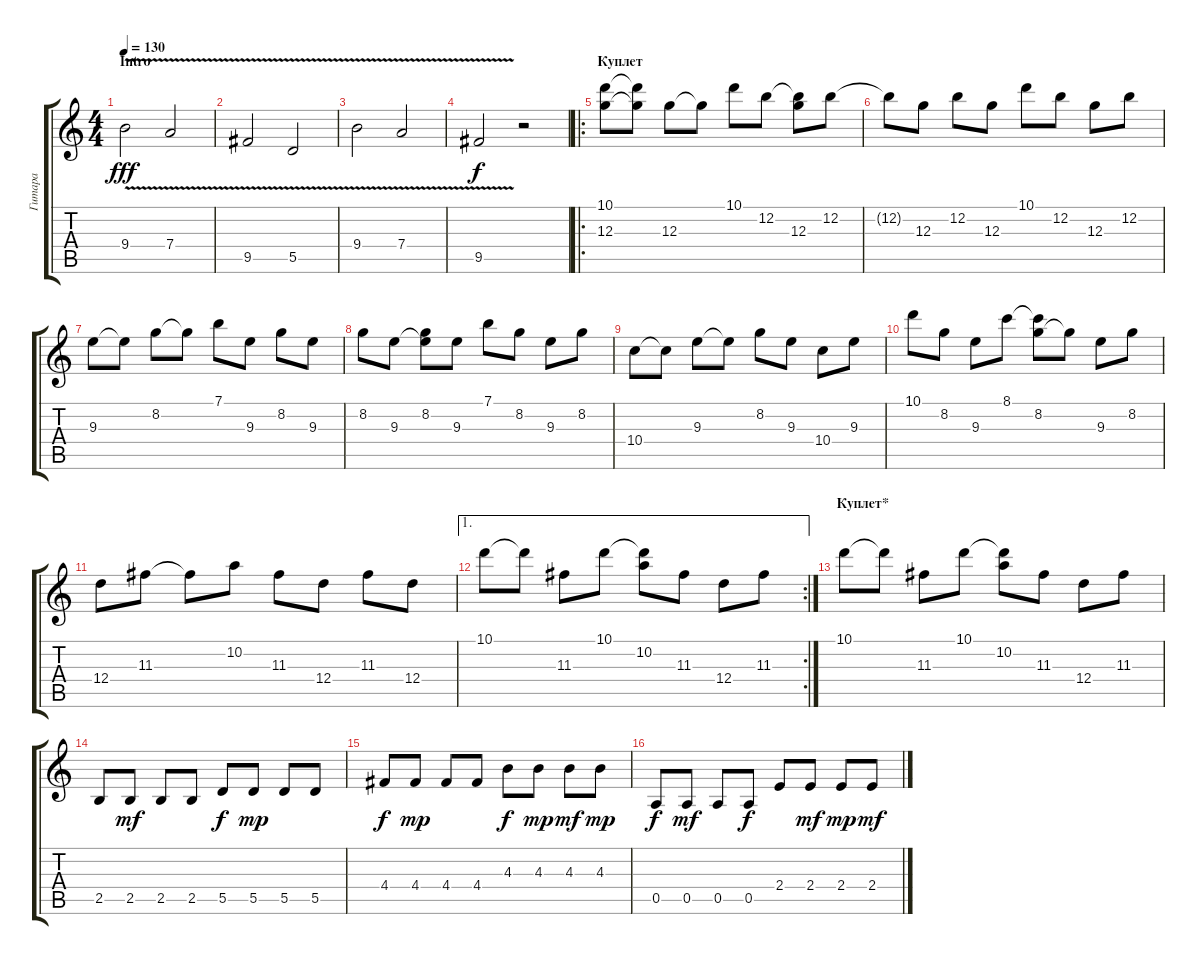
\track ("Гитара" "Гитара") {instrument overdrivenguitar}
\staff {score tabs}
\tuning (E4 B3 G3 D3 A2 E2) {hide}
\ts (4 4)
\section ("" "Intro")
\tempo 130
\clef g2
\ks c
9.4{v}.2{dy fff instrument overdrivenguitar} 7.4{v}.2 |
9.5{v}.2 5.5{v}.2 |
9.4{v}.2 7.4{v}.2 |
9.5{v}.2{dy f} r.2 |
\ro
\section ("" "Куплет")
(10.1 12.3).8{volume 7 instrument acousticguitarsteel} (10.1{t} 12.3{t}).8 12.3.8 12.3{t}.8 10.1.8 12.2.8 (12.2{t} 12.3).8 12.2.8 |
12.2{t}.8 12.3.8 12.2.8 12.3.8 10.1.8 12.2.8 12.3.8 12.2.8 |
9.3.8 9.3{t}.8 8.2.8 8.2{t}.8 7.1.8 9.3.8 8.2.8 9.3.8 |
8.2.8 9.3.8 (8.2 9.3{t}).8 9.3.8 7.1.8 8.2.8 9.3.8 8.2.8 |
10.4.8 10.4{t}.8 9.3.8 9.3{t}.8 8.2.8 9.3.8 10.4.8 9.3.8 |
10.1.8 8.2.8 9.3.8 8.1.8 (8.1{t} 8.2).8 8.2{t}.8 9.3.8 8.2.8 |
12.4.8 11.3.8 11.3{t}.8 10.2.8 11.3.8 12.4.8 11.3.8 12.4.8 |
\ae 1
\rc 2
10.1.8 10.1{t}.8 11.3.8 10.1.8 (10.1{t} 10.2).8 11.3.8 12.4.8 11.3.8 |
\section ("" "Куплет*")
10.1.8 10.1{t}.8 11.3.8 10.1.8 (10.1{t} 10.2).8 11.3.8 12.4.8 11.3.8 |
2.5.8{volume 13 instrument electricguitarjazz} 2.5.8{dy mf} 2.5.8 2.5.8 5.5.8{dy f} 5.5.8{dy mp} 5.5.8 5.5.8 |
4.4.8{dy f volume 10} 4.4.8{dy mp} 4.4.8 4.4.8 4.3.8{dy f} 4.3.8{dy mp} 4.3.8{dy mf} 4.3.8{dy mp} |
0.5.8{dy f volume 11} 0.5.8{dy mf} 0.5.8 0.5.8{dy f} 2.4.8 2.4.8{dy mf} 2.4.8{dy mp} 2.4.8{dy mf}
